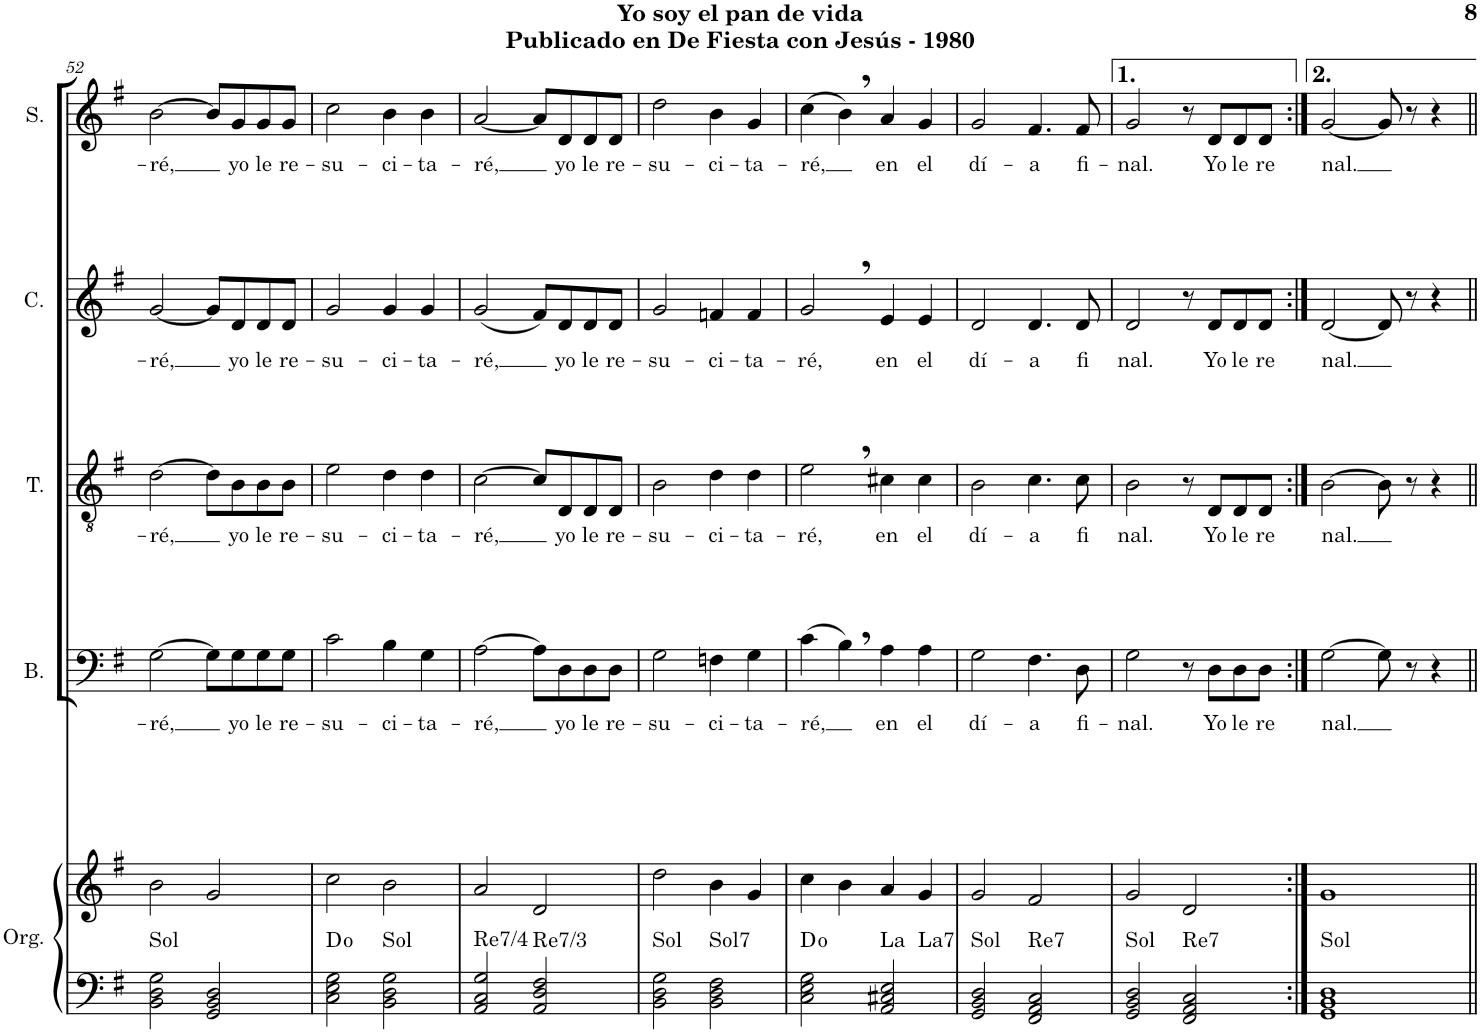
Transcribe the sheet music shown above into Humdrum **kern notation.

**kern	**kern	**harte	**kern	**text	**kern	**text	**kern	**text	**kern	**text
*part5	*part5	*part5	*part4	*part4	*part3	*part3	*part2	*part2	*part1	*part1
*staff6	*staff5	*	*staff4	*staff4	*staff3	*staff3	*staff2	*staff2	*staff1	*staff1
*I"Órgano	*	*	*I"Bajo	*	*I"Tenor	*	*I"Contralto	*	*I"Soprano	*
*	*	*	*I'B.	*	*I'T.	*	*I'C.	*	*I'S.	*
!!LO:PB:g=z
*clefF4	*clefG2	*	*clefF4	*	*clefGv2	*	*clefG2	*	*clefG2	*
*k[f#]	*k[f#]	*	*k[f#]	*	*k[f#]	*	*k[f#]	*	*k[f#]	*
*M4/4	*M4/4	*	*M4/4	*	*M4/4	*	*M4/4	*	*M4/4	*
*met(c)	*met(c)	*	*met(c)	*	*met(c)	*	*met(c)	*	*met(c)	*
=52	=52	=52	=52	=52	=52	=52	=52	=52	=52	=52
!	!	!LO:H:kt=Sol	!	!LO:LY:b	!	!LO:LY:b	!	!LO:LY:b	!	!LO:LY:b
2BB\ 2D\ 2G\	2b\	N	[2G\	-ré,	[2d\	-ré,	[2g/	-ré,	[2b\	-ré,
2GG/ 2BB/ 2D/	2g/	.	8G\L]	.	8d\L]	.	8g/L]	.	8b/L]	.
!	!	!	!	!LO:LY:b	!	!LO:LY:b	!	!LO:LY:b	!	!LO:LY:b
.	.	.	8G\	yo	8B\	yo	8d/	yo	8g/	yo
!	!	!	!	!LO:LY:b	!	!LO:LY:b	!	!LO:LY:b	!	!LO:LY:b
.	.	.	8G\	le	8B\	le	8d/	le	8g/	le
!	!	!	!	!LO:LY:b	!	!LO:LY:b	!	!LO:LY:b	!	!LO:LY:b
.	.	.	8G\J	re-	8B\J	re-	8d/J	re-	8g/J	re-
=53	=53	=53	=53	=53	=53	=53	=53	=53	=53	=53
!	!	!	!	!LO:LY:b	!	!LO:LY:b	!	!LO:LY:b	!	!LO:LY:b
2C\ 2E\ 2G\	2cc\	D:dim	2c\	-su-	2e\	-su-	2g/	-su-	2cc\	-su-
!	!	!LO:H:kt=Sol	!	!LO:LY:b	!	!LO:LY:b	!	!LO:LY:b	!	!LO:LY:b
2BB\ 2D\ 2G\	2b\	N	4B\	-ci-	4d\	-ci-	4g/	-ci-	4b\	-ci-
!	!	!	!	!LO:LY:b	!	!LO:LY:b	!	!LO:LY:b	!	!LO:LY:b
.	.	.	4G\	-ta-	4d\	-ta-	4g/	-ta-	4b\	-ta-
=54	=54	=54	=54	=54	=54	=54	=54	=54	=54	=54
!	!	!LO:H:kt=Re7/4	!	!LO:LY:b	!	!LO:LY:b	!	!LO:LY:b	!	!LO:LY:b
2AA/ 2C/ 2G/	2a/	N	[2A\	-ré,	[2c\	-ré,	(2g/	-ré,	[2a/	-ré,
!	!	!LO:H:kt=Re7/3	!	!	!	!	!	!	!	!
2AA/ 2D/ 2F#/	2d/	N	8A\L]	.	8c/L]	.	8f#/L)	.	8a/L]	.
!	!	!	!	!LO:LY:b	!	!LO:LY:b	!	!LO:LY:b	!	!LO:LY:b
.	.	.	8D\	yo	8D/	yo	8d/	yo	8d/	yo
!	!	!	!	!LO:LY:b	!	!LO:LY:b	!	!LO:LY:b	!	!LO:LY:b
.	.	.	8D\	le	8D/	le	8d/	le	8d/	le
!	!	!	!	!LO:LY:b	!	!LO:LY:b	!	!LO:LY:b	!	!LO:LY:b
.	.	.	8D\J	re-	8D/J	re-	8d/J	re-	8d/J	re-
=55	=55	=55	=55	=55	=55	=55	=55	=55	=55	=55
!	!	!LO:H:kt=Sol	!	!LO:LY:b	!	!LO:LY:b	!	!LO:LY:b	!	!LO:LY:b
2BB\ 2D\ 2G\	2dd\	N	2G\	-su-	2B\	-su-	2g/	-su-	2dd\	-su-
!	!	!LO:H:kt=Sol7	!	!LO:LY:b	!	!LO:LY:b	!	!LO:LY:b	!	!LO:LY:b
2BB\ 2D\ 2F#\	4b\	N	4Fn\	-ci-	4d\	-ci-	4fn/	-ci-	4b\	-ci-
!	!	!	!	!LO:LY:b	!	!LO:LY:b	!	!LO:LY:b	!	!LO:LY:b
.	4g/	.	4G\	-ta-	4d\	-ta-	4f/	-ta-	4g/	-ta-
=56	=56	=56	=56	=56	=56	=56	=56	=56	=56	=56
!	!	!	!	!LO:LY:b	!	!LO:LY:b	!	!LO:LY:b	!	!LO:LY:b
2C\ 2E\ 2G\	4cc\	D:dim	(4c\	-ré,	2e,\	-ré,	2g,/	-ré,	(4cc\	-ré,
.	4b\	.	4B,\)	.	.	.	.	.	4b,\)	.
!	!	!LO:H:n=1:kt=La	!	!LO:LY:b	!	!LO:LY:b	!	!LO:LY:b	!	!LO:LY:b
!	!	!LO:H:n=2:kt=La7	!	!	!	!	!	!	!	!
2AA/ 2C#X/ 2E/	4a/	N N	4A\	en	4c#X\	en	4e/	en	4a/	en
!	!	!	!	!LO:LY:b	!	!LO:LY:b	!	!LO:LY:b	!	!LO:LY:b
.	4g/	.	4A\	el	4c#\	el	4e/	el	4g/	el
=57	=57	=57	=57	=57	=57	=57	=57	=57	=57	=57
!	!	!LO:H:kt=Sol	!	!LO:LY:b	!	!LO:LY:b	!	!LO:LY:b	!	!LO:LY:b
2GG/ 2BB/ 2D/	2g/	N	2G\	dí-	2B\	dí-	2d/	dí-	2g/	dí-
!	!	!LO:H:kt=Re7	!	!LO:LY:b	!	!LO:LY:b	!	!LO:LY:b	!	!LO:LY:b
2FF#/ 2AA/ 2C/	2f#/	N	4.F#\	-a	4.c\	-a	4.d/	-a	4.f#/	-a
!	!	!	!	!LO:LY:b	!	!LO:LY:b	!	!LO:LY:b	!	!LO:LY:b
.	.	.	8D\	fi-	8c\	fi	8d/	fi	8f#/	fi-
=58	=58	=58	=58	=58	=58	=58	=58	=58	=58	=58
!	!	!LO:H:kt=Sol	!	!LO:LY:b	!	!LO:LY:b	!	!LO:LY:b	!	!LO:LY:b
2GG/ 2BB/ 2D/	2g/	N	2G\	-nal.	2B\	-nal.	2d/	-nal.	2g/	-nal.
!	!	!LO:H:kt=Re7	!	!	!	!	!	!	!	!
2FF#/ 2AA/ 2C/	2d/	N	8r	.	8r	.	8r	.	8r	.
!	!	!	!	!LO:LY:b	!	!LO:LY:b	!	!LO:LY:b	!	!LO:LY:b
.	.	.	8D\L	Yo	8D/L	Yo	8d/L	Yo	8d/L	Yo
!	!	!	!	!LO:LY:b	!	!LO:LY:b	!	!LO:LY:b	!	!LO:LY:b
.	.	.	8D\	le	8D/	le	8d/	le	8d/	le
!	!	!	!	!LO:LY:b	!	!LO:LY:b	!	!LO:LY:b	!	!LO:LY:b
.	.	.	8D\J	re	8D/J	re	8d/J	re	8d/J	re
=59:|!	=59:|!	=59:|!	=59:|!	=59:|!	=59:|!	=59:|!	=59:|!	=59:|!	=59:|!	=59:|!
!	!	!LO:H:kt=Sol	!	!LO:LY:b	!	!LO:LY:b	!	!LO:LY:b	!	!LO:LY:b
1GG 1BB 1D	1g	N	[2G\	nal.	[2B\	nal.	[2d/	nal.	[2g/	nal.
.	.	.	8G\]	.	8B\]	.	8d/]	.	8g/]	.
.	.	.	8r	.	8r	.	8r	.	8r	.
.	.	.	4r	.	4r	.	4r	.	4r	.
=||	=||	=||	=||	=||	=||	=||	=||	=||	=||	=||
*-	*-	*-	*-	*-	*-	*-	*-	*-	*-	*-
